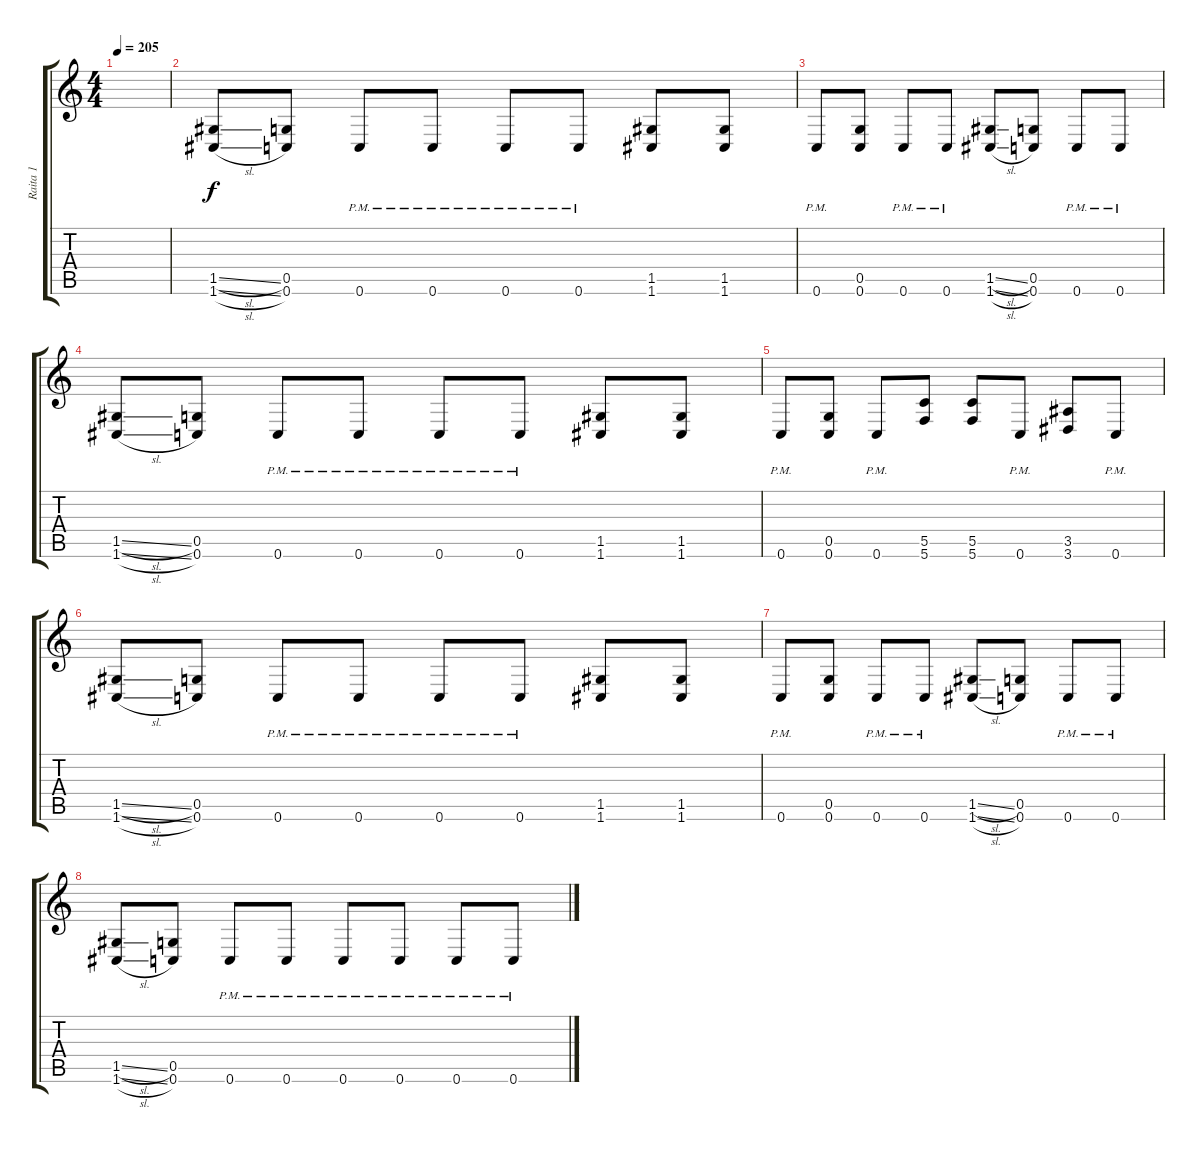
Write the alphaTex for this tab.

\track ("Raita 1" "Raita 1") {instrument distortionguitar}
\staff {score tabs}
\tuning (D4 A3 F3 C3 G2 C2) {hide}
\ts (4 4)
\tempo 205
\clef g2
\ks c
|
(1.5{sl} 1.6{sl}).8 (0.5 0.6).8 0.6{pm}.8 0.6{pm}.8 0.6{pm}.8 0.6{pm}.8 (1.5 1.6).8 (1.5 1.6).8 |
0.6{pm}.8 (0.5 0.6).8 0.6{pm}.8 0.6{pm}.8 (1.5{sl} 1.6{sl}).8 (0.5 0.6).8 0.6{pm}.8 0.6{pm}.8 |
(1.5{sl} 1.6{sl}).8 (0.5 0.6).8 0.6{pm}.8 0.6{pm}.8 0.6{pm}.8 0.6{pm}.8 (1.5 1.6).8 (1.5 1.6).8 |
0.6{pm}.8 (0.5 0.6).8 0.6{pm}.8 (5.5 5.6).8 (5.5 5.6).8 0.6{pm}.8 (3.5 3.6).8 0.6{pm}.8 |
(1.5{sl} 1.6{sl}).8 (0.5 0.6).8 0.6{pm}.8 0.6{pm}.8 0.6{pm}.8 0.6{pm}.8 (1.5 1.6).8 (1.5 1.6).8 |
0.6{pm}.8 (0.5 0.6).8 0.6{pm}.8 0.6{pm}.8 (1.5{sl} 1.6{sl}).8 (0.5 0.6).8 0.6{pm}.8 0.6{pm}.8 |
(1.5{sl} 1.6{sl}).8 (0.5 0.6).8 0.6{pm}.8 0.6{pm}.8 0.6{pm}.8 0.6{pm}.8 0.6{pm}.8 0.6{pm}.8
